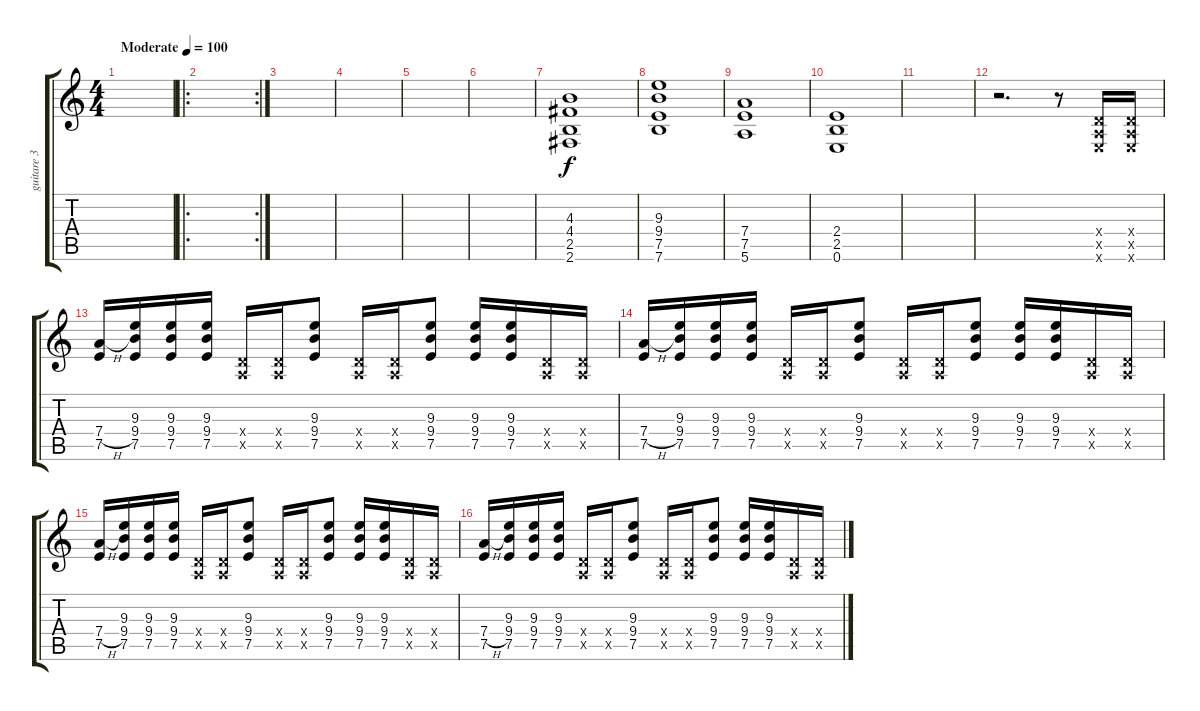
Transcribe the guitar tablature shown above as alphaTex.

\track ("guitare 3" "guitare 3") {instrument overdrivenguitar}
\staff {score tabs}
\tuning (E4 B3 G3 D3 A2 E2) {hide}
\ts (4 4)
\tempo (100 "Moderate")
\clef g2
\ks c
|
\ro
\rc 2
|
|
|
|
|
(4.3 4.4 2.5 2.6).1 |
(9.3 9.4 7.5 7.6).1 |
(7.4 7.5 5.6).1 |
(2.4 2.5 0.6).1 |
|
r.2{d} r.8 (0.4{x} 0.5{x} 0.6{x}).16 (0.4{x} 0.5{x} 0.6{x}).16 |
(7.4{h} 7.5).16 (9.3 9.4 7.5).16 (9.3 9.4 7.5).16 (9.3 9.4 7.5).16 (0.4{x} 0.5{x}).16 (0.4{x} 0.5{x}).16 (9.3 9.4 7.5).8 (0.4{x} 0.5{x}).16 (0.4{x} 0.5{x}).16 (9.3 9.4 7.5).8 (9.3 9.4 7.5).16 (9.3 9.4 7.5).16 (0.4{x} 0.5{x}).16 (0.4{x} 0.5{x}).16 |
(7.4{h} 7.5).16 (9.3 9.4 7.5).16 (9.3 9.4 7.5).16 (9.3 9.4 7.5).16 (0.4{x} 0.5{x}).16 (0.4{x} 0.5{x}).16 (9.3 9.4 7.5).8 (0.4{x} 0.5{x}).16 (0.4{x} 0.5{x}).16 (9.3 9.4 7.5).8 (9.3 9.4 7.5).16 (9.3 9.4 7.5).16 (0.4{x} 0.5{x}).16 (0.4{x} 0.5{x}).16 |
(7.4{h} 7.5).16 (9.3 9.4 7.5).16 (9.3 9.4 7.5).16 (9.3 9.4 7.5).16 (0.4{x} 0.5{x}).16 (0.4{x} 0.5{x}).16 (9.3 9.4 7.5).8 (0.4{x} 0.5{x}).16 (0.4{x} 0.5{x}).16 (9.3 9.4 7.5).8 (9.3 9.4 7.5).16 (9.3 9.4 7.5).16 (0.4{x} 0.5{x}).16 (0.4{x} 0.5{x}).16 |
(7.4{h} 7.5).16 (9.3 9.4 7.5).16 (9.3 9.4 7.5).16 (9.3 9.4 7.5).16 (0.4{x} 0.5{x}).16 (0.4{x} 0.5{x}).16 (9.3 9.4 7.5).8 (0.4{x} 0.5{x}).16 (0.4{x} 0.5{x}).16 (9.3 9.4 7.5).8 (9.3 9.4 7.5).16 (9.3 9.4 7.5).16 (0.4{x} 0.5{x}).16 (0.4{x} 0.5{x}).16
